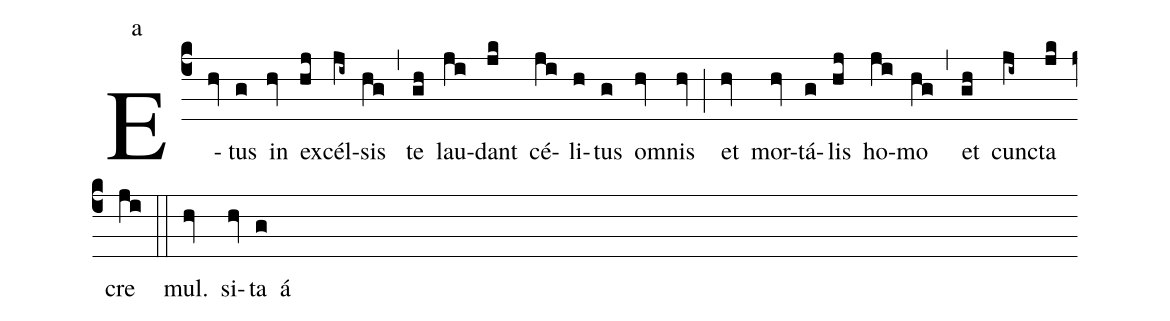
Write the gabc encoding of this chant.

annotation: a;
%%
(c4)
E(hv)tus(g) in(hv) ex(hj)cél(ji~)sis(hg) (,)
te(gh) lau(ji)dant(jk) cé(ji)li(h)tus(g) om(hv)nis(hv) (;)
et(hv) mor(hv)tá(g)lis(hj) ho(ji)mo(hg) (,)
et(gh) cunc(ji~)ta(jk) cre(ji) (::)
mul.(hv) si(hv)ta(g) á()
